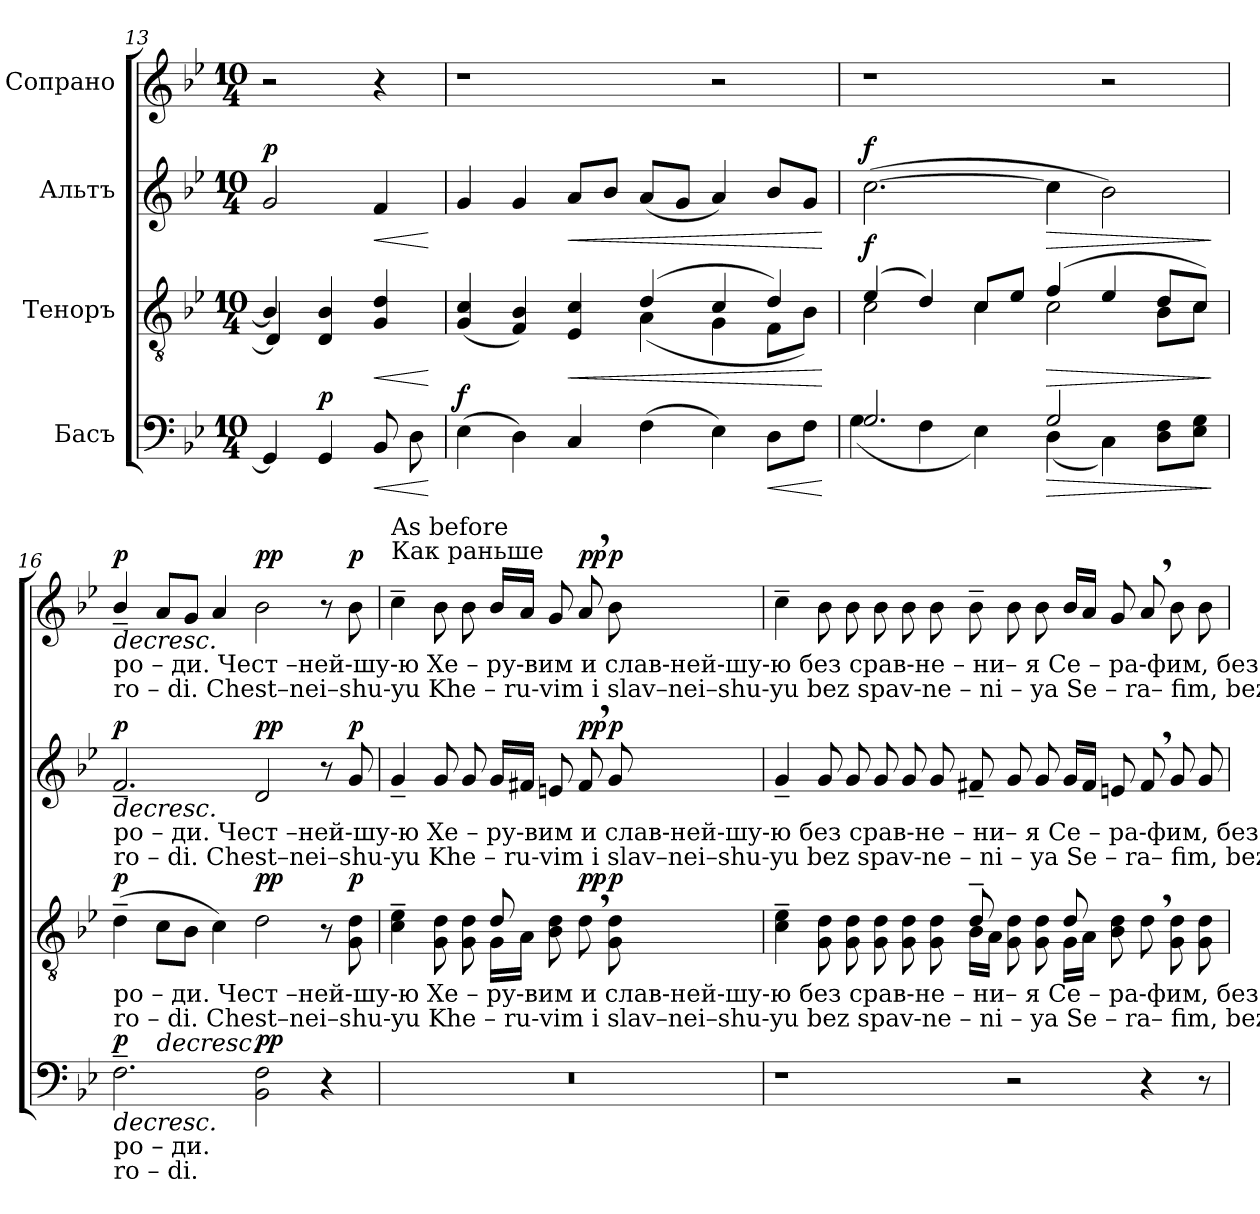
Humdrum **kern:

**kern	**dynam	**kern	**dynam	**kern	**dynam	**kern	**dynam
*part4	*part4	*part3	*part3	*part2	*part2	*part1	*part1
*staff4	*staff4	*staff3	*staff3	*staff2	*staff2	*staff1	*staff1
*I"Басъ	*	*I"Теноръ	*	*I"Альтъ	*	*I"Сопрано	*
*clefF4	*	*clefGv2	*	*clefG2	*	*clefG2	*
*k[b-e-]	*	*k[b-e-]	*	*k[b-e-]	*	*k[b-e-]	*
*M10/4	*	*M10/4	*	*M10/4	*	*M10/4	*
=13	=13	=13	=13	=13	=13	=13	=13
*	*	*^	*	*	*	*	*
!	!	!	!	!	!	!LO:DY:a	!	!
4GG/]	.	4B-/]	4D/]	.	2g/	p	2r	.
!	!LO:DY:a	!	!	!	!	!	!	!
4GG/	p	4D/ 4B-/	2ryy	.	.	.	.	.
!	!LO:HP:b	!	!	!LO:HP:b	!	!LO:HP:b	!	!
8BB-/	<	4G/ 4d/	.	<	4f/	<	4r	.
8D\	.	.	.	.	.	.	.	.
*	*	*v	*v	*	*	*	*	*
.	[	.	[	.	[	.	.
=14	=14	=14	=14	=14	=14	=14	=14
*	*	*^	*	*	*	*	*
!	!LO:DY:a	!	!	!	!	!	!	!
(4E-\	f	(4G/ 4c/	4ryy	.	4g/	.	1r	.
4D\)	.	4F/ 4B-/)	4ryy	.	4g/	.	.	.
!	!	!	!	!LO:HP:b	!	!LO:HP:b	!	!
4C/	.	4E-/ 4c/	4ryy	<	8a/L	<	.	.
.	.	.	.	.	8b-/J	.	.	.
(4F\	.	(4d/	(4A\	.	(8a/L	.	.	.
.	.	.	.	.	8g/J	.	.	.
4E-\)	.	4c/	4G\	.	4a/)	.	2r	.
!	!LO:HP:b	!	!	!	!	!	!	!
8D\L	<	4d/)	8F\L	.	8b-/L	.	.	.
8F\J	.	.	8B-\J)	.	8g/J	.	.	.
*	*	*v	*v	*	*	*	*	*
.	[	.	[	.	[	.	.
=15	=15	=15	=15	=15	=15	=15	=15
*^	*	*^	*	*	*	*	*
!	!	!	!	!	!LO:DY:a	!	!LO:DY:a	!	!
2.G/	(>4G\	.	(4e-/	2c\	f	(>[2.cc\	f	1r	.
.	4F\	.	4d/)	.	.	.	.	.	.
.	4E-\)	.	8c/L	4c\	.	.	.	.	.
.	.	.	8e-/J	.	.	.	.	.	.
!	!	!LO:HP:b	!	!	!LO:HP:b	!	!LO:HP:b	!	!
2G/	(4D\	>	(4f/	2c\	>	4cc\]	>	.	.
.	4C\)	.	4e-/	.	.	2b-\)	.	2r	.
8D\ 8F\L	4ryy	.	8d/L	8B-\L	.	.	.	.	.
8E-\ 8G\J	.	.	(8c/J)	8c\J	.	.	.	.	.
*v	*v	*	*	*	*	*	*	*	*
*	*	*v	*v	*	*	*	*	*
.	]	.	]	.	]	.	.
!!LO:PB:g=z
=16	=16	=16	=16	=16	=16	=16	=16
!	!	!	!	!	!	!LO:TX:b:t=ро     –      ди.   Чест –ней-шу-ю   Хе    –   ру-вим  и   слав-ней-шу-ю без срав-не –  ни– я    Се   –   ра-фим, без ис–	!
!	!	!	!	!	!	!LO:TX:b:t=ro      –      di.   Chest–nei–shu-yu Khe  –   ru-vim  i    slav–nei–shu-yu bez spav-ne –  ni – ya  Se   –   ra– fim,  bez  ic–	!
!	!	!	!	!LO:TX:b:t=ро     –      ди.   Чест –ней-шу-ю   Хе    –   ру-вим  и   слав-ней-шу-ю без срав-не –  ни– я    Се   –   ра-фим, без ис–	!	!	!
!	!	!	!	!LO:TX:b:t=ro      –      di.   Chest–nei–shu-yu Khe  –   ru-vim  i    slav–nei–shu-yu bez spav-ne –  ni – ya  Se   –   ra– fim,  bez  ic–	!	!	!
!	!	!LO:TX:b:t=ро     –      ди.   Чест –ней-шу-ю   Хе    –   ру-вим  и   слав-ней-шу-ю без срав-не –  ни– я    Се   –   ра-фим, без ис–	!	!	!	!	!
!	!	!LO:TX:b:t=ro      –      di.   Chest–nei–shu-yu Khe  –   ru-vim  i    slav–nei–shu-yu bez spav-ne –  ni – ya  Se   –   ra– fim,  bez  ic–	!	!	!	!	!
!LO:TX:b:t=ро     –       ди.	!	!	!	!	!	!	!
!LO:TX:b:t=ro      –       di.	!	!	!	!	!	!	!
!	!LO:HP:b	!	!	!	!LO:HP:b	!	!LO:HP:b
!	!LO:DY:n=1:a	!	!LO:DY:a	!	!LO:DY:n=1:a	!	!LO:DY:n=1:a
2.F~\	> p	(4d~\	p	2.f~/	> p	4b-~/	> p
!	!	!	!LO:HP:b	!	!	!	!
.	.	8c\L	>	.	.	8a/L	.
.	.	8B-\J	.	.	.	8g/J	.
.	.	4c\)	.	.	.	4a/	.
!	!LO:DY:n=2:a	!	!LO:DY:a	!	!LO:DY:n=2:a	!	!LO:DY:n=2:a
2BB-\ 2F\	pp	2d\	pp	2d/	pp	2b-\	pp
4r	.	8r	.	8r	.	8r	.
!	!	!	!LO:DY:a	!	!LO:DY:n=3:a	!	!LO:DY:n=3:a
.	.	8G\ 8d\	p	8g/	p	8b-\	p
.	]	.	]	.	]	.	]
=17	=17	=17	=17	=17	=17	=17	=17
*	*	*^	*	*	*	*	*
!	!	!	!	!	!	!	!LO:TX:a:t=Как раньше	!
!	!	!	!	!	!	!	!LO:TX:a:t=As before	!
2%5r	.	4c\~ 4e-\~	4ryy	.	4g~/	.	4cc~\	.
.	.	8G\ 8d\	4ryy	.	8g/	.	8b-\	.
.	.	8G\ 8d\	.	.	8g/	.	8b-\	.
.	.	8d/	16G\LL	.	16g/LL	.	16b-/LL	.
.	.	.	16A\JJ	.	16f#X/JJ	.	16a/JJ	.
.	.	8B-\ 8d\	4ryy	.	8en/	.	8g/	.
!	!	!	!	!LO:DY:a	!	!LO:DY:a	!	!LO:DY:a
.	.	8d,\	.	pp	8f#,/	pp	8a,/	pp
!	!	!	!	!LO:DY:a	!	!LO:DY:a	!	!LO:DY:a
.	.	8G\ 8d\	8ryy	p	8g/	p	8b-\	p
.	.	1.ryy	1.ryy	.	1.ryy	.	1.ryy	.
=18	=18	=18	=18	=18	=18	=18	=18	=18
1r	.	4c\~ 4e-\~	4ryy	.	4g~/	.	4cc~\	.
.	.	8G\ 8d\	4ryy	.	8g/	.	8b-\	.
.	.	8G\ 8d\	.	.	8g/	.	8b-\	.
.	.	8G\ 8d\	4ryy	.	8g/	.	8b-\	.
.	.	8G\ 8d\	.	.	8g/	.	8b-\	.
.	.	8G\ 8d\	8ryy	.	8g/	.	8b-\	.
.	.	8d~/	16B-\LL	.	8f#X~/	.	8b-~\	.
.	.	.	16A\JJ	.	.	.	.	.
2r	.	8G\ 8d\	4ryy	.	8g/	.	8b-\	.
.	.	8G\ 8d\	.	.	8g/	.	8b-\	.
.	.	8d/	16G\LL	.	16g/LL	.	16b-/LL	.
.	.	.	16A\JJ	.	16f#/JJ	.	16a/JJ	.
.	.	8B-\ 8d\	4ryy	.	8en/	.	8g/	.
4r	.	8d,\	.	.	8f#,/	.	8a,/	.
.	.	8G\ 8d\	4ryy	.	8g/	.	8b-\	.
8r	.	8G\ 8d\	.	.	8g/	.	8b-\	.
*	*	*v	*v	*	*	*	*	*
=	=	=	=	=	=	=	=
*-	*-	*-	*-	*-	*-	*-	*-
